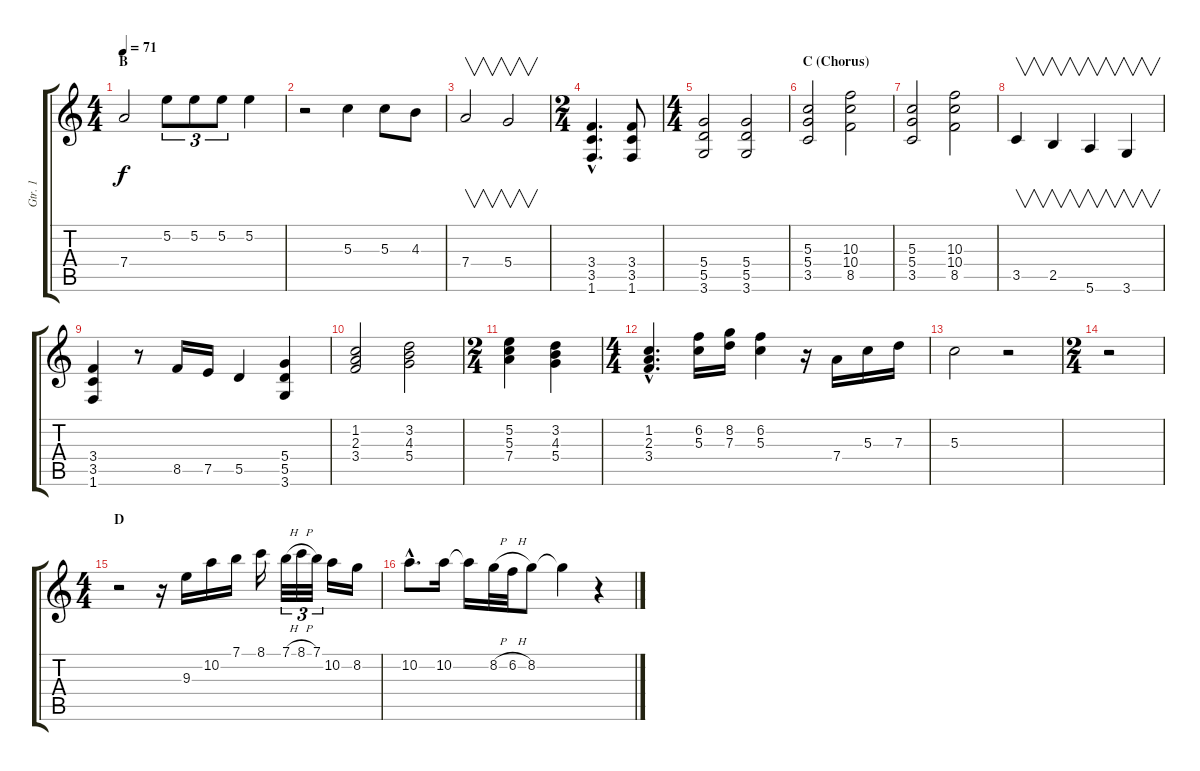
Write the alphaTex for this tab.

\track ("Gtr. 1" "Gtr. 1") {instrument overdrivenguitar}
\staff {score tabs}
\tuning (E4 B3 G3 D3 A2 E2) {hide}
\ts (4 4)
\section ("" "B")
\tempo 71
\clef g2
\ks c
7.4.2{dy f} 5.2.8{tu (3 2)} 5.2.8{tu (3 2)} 5.2.8{tu (3 2)} 5.2.4 |
r.2 5.3.4 5.3.8 4.3.8 |
7.4.2{v} 5.4.2{v} |
\ts (2 4)
(3.4{hac} 3.5{hac} 1.6{hac}).4{d} (3.4 3.5 1.6).8 |
\ts (4 4)
(5.4 5.5 3.6).2 (5.4 5.5 3.6).2 |
\section ("" "C (Chorus)")
(5.3 5.4 3.5).2 (10.3 10.4 8.5).2 |
(5.3 5.4 3.5).2 (10.3 10.4 8.5).2 |
3.5.4{v} 2.5.4{v} 5.6.4{v} 3.6.4{v} |
(3.4 3.5 1.6).4 r.8 8.5.16 7.5.16 5.5.4 (5.4 5.5 3.6).4 |
(1.2 2.3 3.4).2 (3.2 4.3 5.4).2 |
\ts (2 4)
(5.2 5.3 7.4).4 (3.2 4.3 5.4).4 |
\ts (4 4)
(1.2{hac} 2.3{hac} 3.4{hac}).4{d} (6.2 5.3).16 (8.2 7.3).16 (6.2 5.3).4 r.16 7.4.16 5.3.16 7.3.16 |
5.3.2 r.2 |
\ts (2 4)
r.2 |
\ts (4 4)
\section ("" "D")
r.2 r.16 9.3.16 10.2.16 7.1.16 8.1.16 7.1{h}.32{tu (3 2)} 8.1{h}.32{tu (3 2)} 7.1.32{tu (3 2)} 10.2.16 8.2.16 |
10.2{hac}.8{d} 10.2.16 10.2{t}.16 8.2{h}.32 6.2{h}.32 8.2.8 8.2{t}.4 r.4
